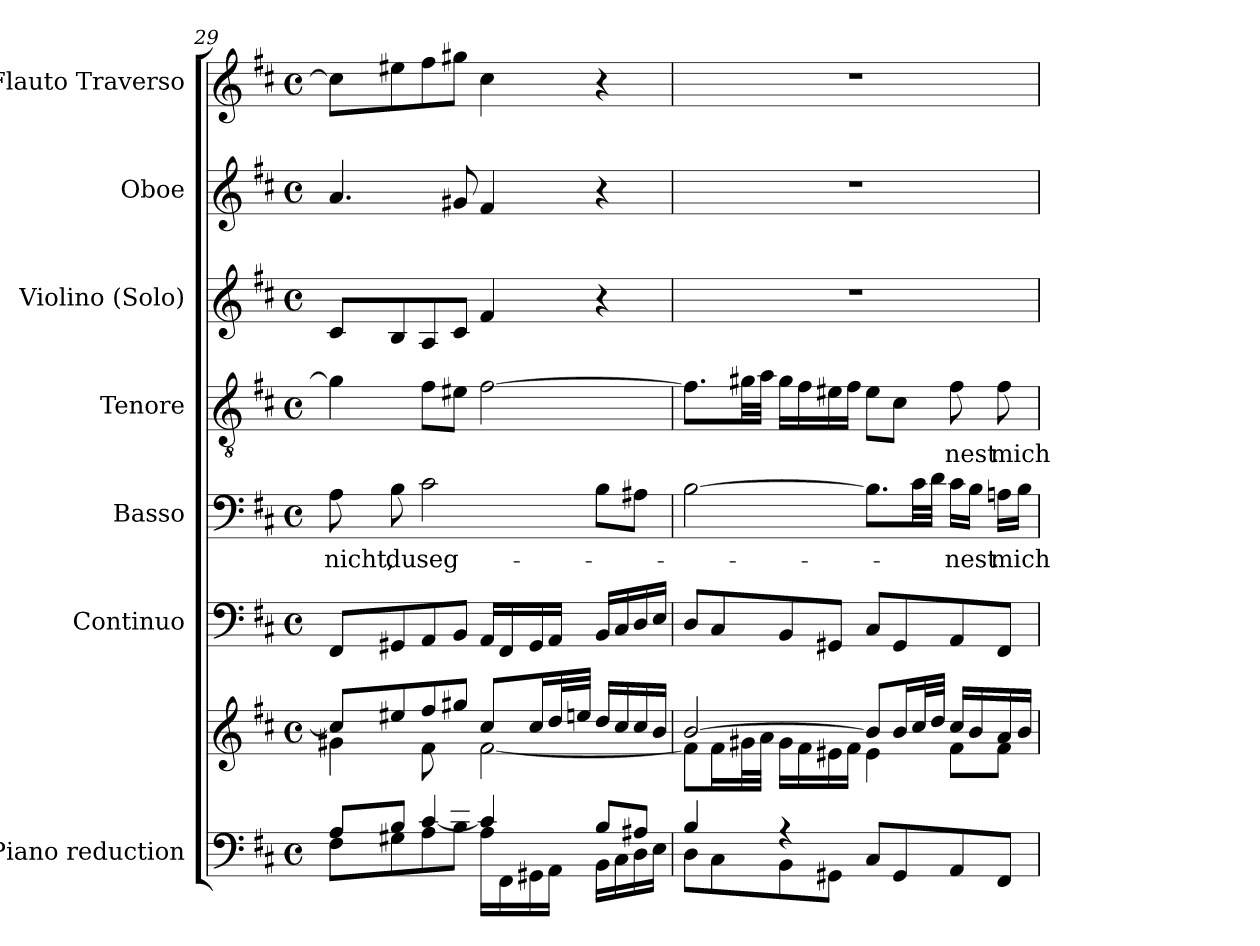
**kern	**kern	**kern	**kern	**text	**kern	**text	**kern	**kern	**kern
*part7	*part7	*part6	*part5	*part5	*part4	*part4	*part3	*part2	*part1
*staff8	*staff7	*staff6	*staff5	*staff5	*staff4	*staff4	*staff3	*staff2	*staff1
*I"Piano reduction	*	*I"Continuo	*I"Basso	*	*I"Tenore	*	*I"Violino (Solo)	*I"Oboe	*I"Flauto Traverso
*I'Pno	*	*	*	*	*	*	*I'Vln	*I'Ob	*I'Fl
*clefF4	*clefG2	*clefF4	*clefF4	*	*clefGv2	*	*clefG2	*clefG2	*clefG2
*k[f#c#]	*k[f#c#]	*k[f#c#]	*k[f#c#]	*	*k[f#c#]	*	*k[f#c#]	*k[f#c#]	*k[f#c#]
*M4/4	*M4/4	*M4/4	*M4/4	*	*M4/4	*	*M4/4	*M4/4	*M4/4
*met(c)	*met(c)	*met(c)	*met(c)	*	*met(c)	*	*met(c)	*met(c)	*met(c)
=29	=29	=29	=29	=29	=29	=29	=29	=29	=29
*^	*^	*	*	*	*	*	*	*	*
*	*^	*	*	*	*	*	*	*	*	*	*
!	!	!	!	!	!	!	!LO:LY:b	!	!	!	!	!
4.ryy	8A/L	8F#\L	8cc#/L]	4g#X\	8FF#/L	8A\	nicht,	4g#\]	.	8c#/L	4.a/	8cc#\L]
!	!	!	!	!	!	!	!LO:LY:b	!	!	!	!	!
.	8B/J	8G#X\	8ee#X/	.	8GG#X/	8B\	du	.	.	8B/	.	8ee#X\
!	!	!	!	!	!	!	!LO:LY:b	!	!	!	!	!
.	[4c#/	8A\	8ff#/	8f#\L	8AA/	2c#\	seg-	8f#\L	.	8A/	.	8ff#\
8e#X/J	.	8B\J	8gg#X/J	8ryy	8BB/J	.	.	8e#X\J	.	8c#/J	8g#X/	8gg#X\J
2ryy	4c#/]	16A\LL	8cc#/L	[2f#\	16AA/LL	.	.	[2f#\	.	4f#/	4f#/	4cc#\
.	.	16FF#\	.	.	16FF#/	.	.	.	.	.	.	.
.	.	16GG#X\	16cc#/L	.	16GG#/	.	.	.	.	.	.	.
.	.	16AA\JJ	32dd/L	.	16AA/JJ	.	.	.	.	.	.	.
.	.	.	32een/JJJ	.	.	.	.	.	.	.	.	.
.	8B/L	16BB\LL	16dd/LL	.	16BB/LL	8B\L	.	.	.	4r	4r	4r
.	.	16C#\	16cc#/	.	16C#/	.	.	.	.	.	.	.
.	8A#X/J	16D\	16cc#/	.	16D/	8A#X\J	.	.	.	.	.	.
.	.	16E\JJ	16b/JJ	.	16E/JJ	.	.	.	.	.	.	.
*	*v	*v	*	*	*	*	*	*	*	*	*	*
=30	=30	=30	=30	=30	=30	=30	=30	=30	=30	=30	=30
4B/	8D\L	[2b/	8f#\L]	8D/L	[2B\	.	8.f#\L]	.	1r	1r	1r
.	8C#\	.	16f#\L	8C#/	.	.	.	.	.	.	.
.	.	.	32g#X\L	.	.	.	32g#X\LL	.	.	.	.
.	.	.	32a\JJJ	.	.	.	32a\JJJ	.	.	.	.
4r	8BB\	.	16g#\LL	8BB/	.	.	16g#\LL	.	.	.	.
.	.	.	16f#\	.	.	.	16f#\	.	.	.	.
.	8GG#X\J	.	16e#X\	8GG#X/J	.	.	16e#X\	.	.	.	.
.	.	.	16f#\JJ	.	.	.	16f#\JJ	.	.	.	.
8C#/L	2ryy	8b/L]	4e#\	8C#/L	8.B\L]	.	8e#\L	.	.	.	.
8GG#/	.	16b/L	.	8GG#/	.	.	8c#\J	.	.	.	.
.	.	32cc#/L	.	.	32c#\LL	.	.	.	.	.	.
.	.	32dd/JJJ	.	.	32d\JJJ	.	.	.	.	.	.
!	!	!	!	!	!	!LO:LY:b	!	!LO:LY:b	!	!	!
8AA/	.	16cc#/LL	8f#\L	8AA/	16c#\LL	-nest	8f#\	-nest	.	.	.
.	.	16b/	.	.	16B\JJ	.	.	.	.	.	.
!	!	!	!	!	!	!LO:LY:b	!	!LO:LY:b	!	!	!
8FF#/J	.	16a/	8f#\J	8FF#/J	16An\LL	mich	8f#\	mich	.	.	.
.	.	16b/JJ	.	.	16B\JJ	.	.	.	.	.	.
*v	*v	*	*	*	*	*	*	*	*	*	*
*	*v	*v	*	*	*	*	*	*	*	*
=	=	=	=	=	=	=	=	=	=
*-	*-	*-	*-	*-	*-	*-	*-	*-	*-
